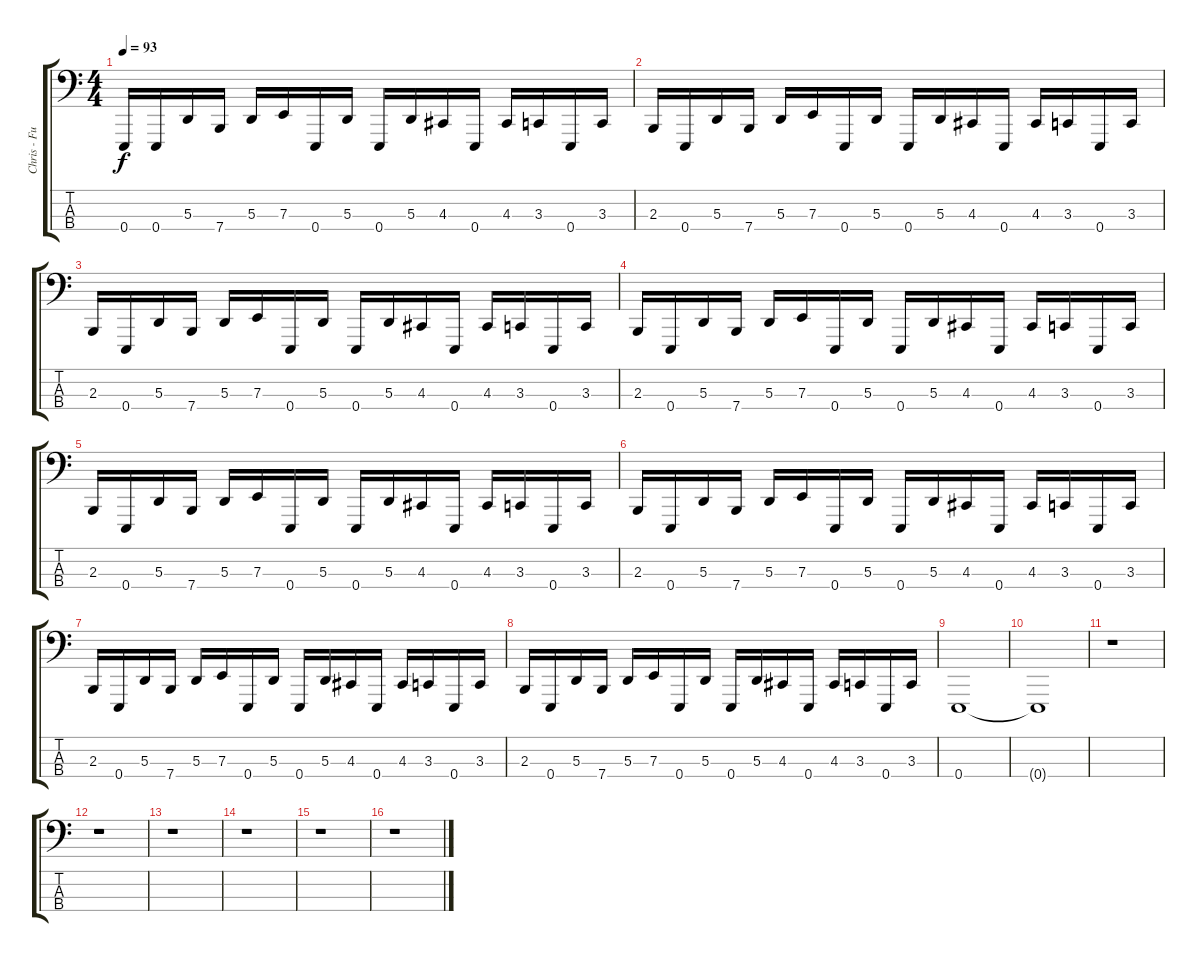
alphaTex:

\track ("Chris - Fuzz Bass" "Chris - Fu") {instrument lead2sawtooth}
\staff {score tabs}
\tuning (G2 D2 A1 E1) {hide}
\ts (4 4)
\tempo 93
\clef f4
\ks c
0.4.16{dy f} 0.4.16 5.3.16 7.4.16 5.3.16 7.3.16 0.4.16 5.3.16 0.4.16 5.3.16 4.3.16 0.4.16 4.3.16 3.3.16 0.4.16 3.3.16 |
2.3.16 0.4.16 5.3.16 7.4.16 5.3.16 7.3.16 0.4.16 5.3.16 0.4.16 5.3.16 4.3.16 0.4.16 4.3.16 3.3.16 0.4.16 3.3.16 |
2.3.16 0.4.16 5.3.16 7.4.16 5.3.16 7.3.16 0.4.16 5.3.16 0.4.16 5.3.16 4.3.16 0.4.16 4.3.16 3.3.16 0.4.16 3.3.16 |
2.3.16 0.4.16 5.3.16 7.4.16 5.3.16 7.3.16 0.4.16 5.3.16 0.4.16 5.3.16 4.3.16 0.4.16 4.3.16 3.3.16 0.4.16 3.3.16 |
2.3.16 0.4.16 5.3.16 7.4.16 5.3.16 7.3.16 0.4.16 5.3.16 0.4.16 5.3.16 4.3.16 0.4.16 4.3.16 3.3.16 0.4.16 3.3.16 |
2.3.16 0.4.16 5.3.16 7.4.16 5.3.16 7.3.16 0.4.16 5.3.16 0.4.16 5.3.16 4.3.16 0.4.16 4.3.16 3.3.16 0.4.16 3.3.16 |
2.3.16 0.4.16 5.3.16 7.4.16 5.3.16 7.3.16 0.4.16 5.3.16 0.4.16 5.3.16 4.3.16 0.4.16 4.3.16 3.3.16 0.4.16 3.3.16 |
2.3.16 0.4.16 5.3.16 7.4.16 5.3.16 7.3.16 0.4.16 5.3.16 0.4.16 5.3.16 4.3.16 0.4.16 4.3.16 3.3.16 0.4.16 3.3.16 |
0.4.1 |
0.4{t}.1 |
r.1 |
r.1 |
r.1 |
r.1 |
r.1 |
r.1
